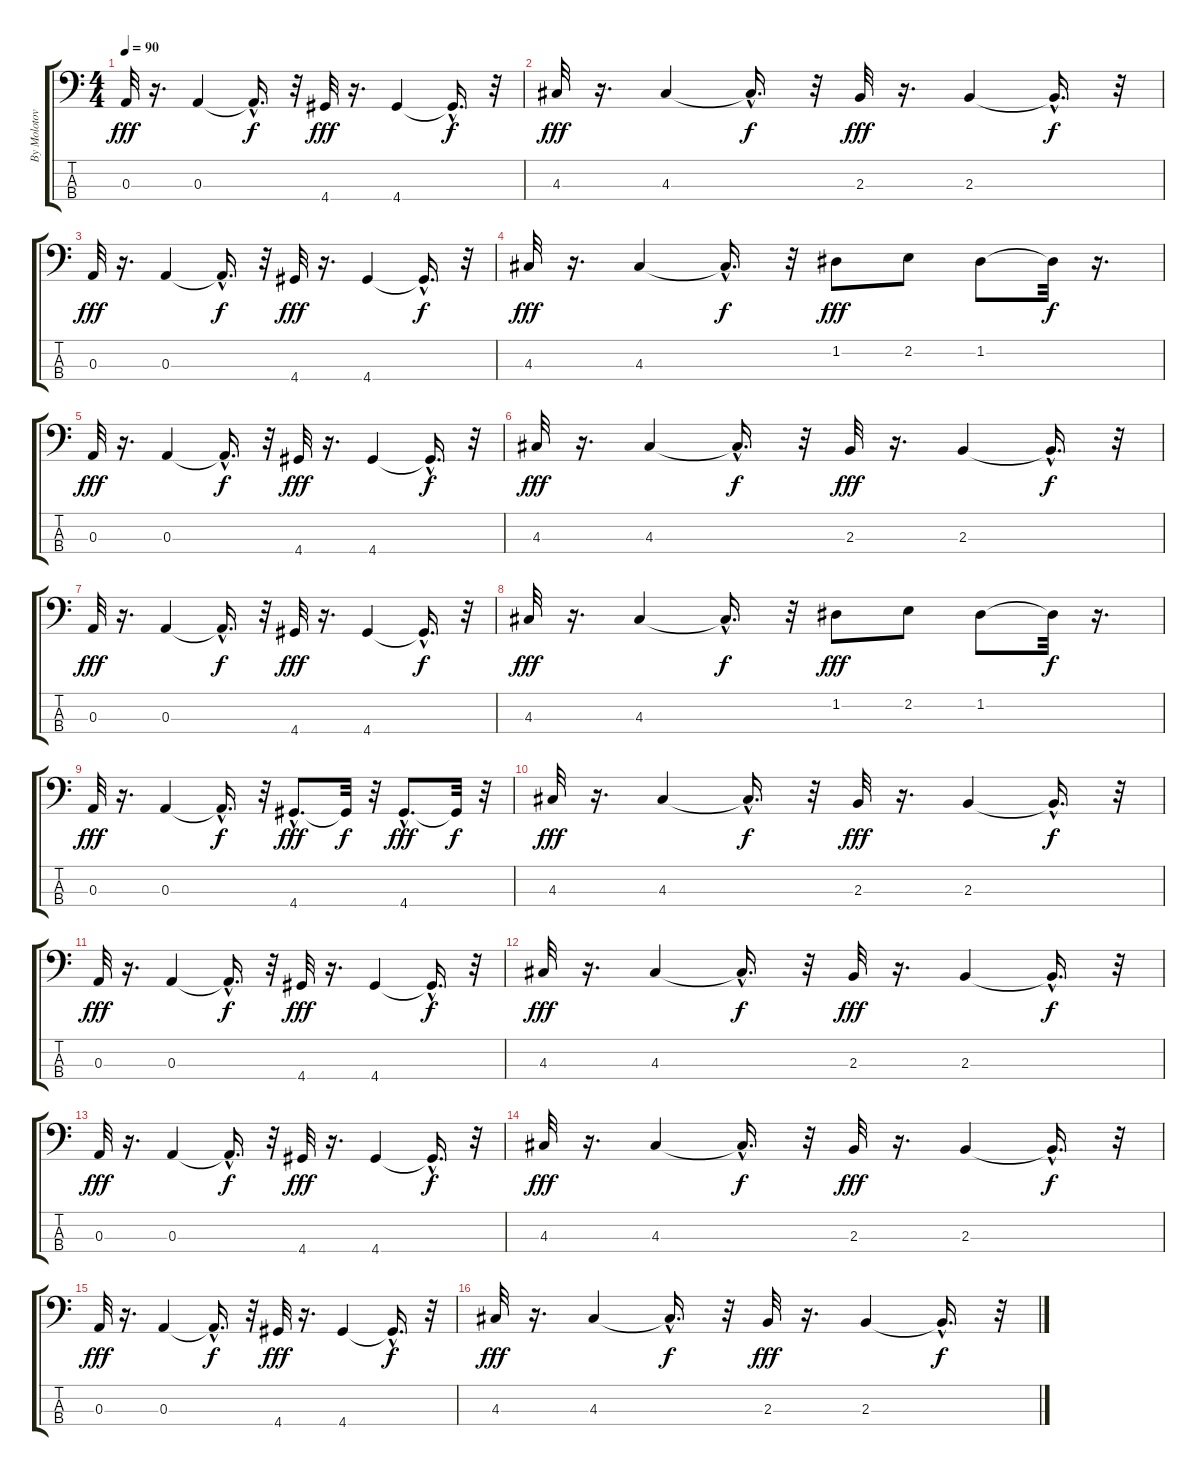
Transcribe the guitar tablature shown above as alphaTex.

\track ("By Molotov" "By Molotov") {instrument acousticbass}
\staff {score tabs}
\tuning (G2 D2 A1 E1) {hide}
\ts (4 4)
\tempo 90
\clef f4
\ks c
0.3.32{dy fff} r.16{d} 0.3.4 0.3{hac t}.16{d dy f} r.32 4.4.32{dy fff} r.16{d} 4.4.4 4.4{hac t}.16{d dy f} r.32 |
4.3.32{dy fff} r.16{d} 4.3.4 4.3{hac t}.16{d dy f} r.32 2.3.32{dy fff} r.16{d} 2.3.4 2.3{hac t}.16{d dy f} r.32 |
0.3.32{dy fff} r.16{d} 0.3.4 0.3{hac t}.16{d dy f} r.32 4.4.32{dy fff} r.16{d} 4.4.4 4.4{hac t}.16{d dy f} r.32 |
4.3.32{dy fff} r.16{d} 4.3.4 4.3{hac t}.16{d dy f} r.32 1.2.8{dy fff} 2.2.8 1.2.8 1.2{t}.32{dy f} r.16{d} |
0.3.32{dy fff} r.16{d} 0.3.4 0.3{hac t}.16{d dy f} r.32 4.4.32{dy fff} r.16{d} 4.4.4 4.4{hac t}.16{d dy f} r.32 |
4.3.32{dy fff} r.16{d} 4.3.4 4.3{hac t}.16{d dy f} r.32 2.3.32{dy fff} r.16{d} 2.3.4 2.3{hac t}.16{d dy f} r.32 |
0.3.32{dy fff} r.16{d} 0.3.4 0.3{hac t}.16{d dy f} r.32 4.4.32{dy fff} r.16{d} 4.4.4 4.4{hac t}.16{d dy f} r.32 |
4.3.32{dy fff} r.16{d} 4.3.4 4.3{hac t}.16{d dy f} r.32 1.2.8{dy fff} 2.2.8 1.2.8 1.2{t}.32{dy f} r.16{d} |
0.3.32{dy fff} r.16{d} 0.3.4 0.3{hac t}.16{d dy f} r.32 4.4{hac}.8{d dy fff} 4.4{t}.32{dy f} r.32 4.4{hac}.8{d dy fff} 4.4{t}.32{dy f} r.32 |
4.3.32{dy fff} r.16{d} 4.3.4 4.3{hac t}.16{d dy f} r.32 2.3.32{dy fff} r.16{d} 2.3.4 2.3{hac t}.16{d dy f} r.32 |
0.3.32{dy fff} r.16{d} 0.3.4 0.3{hac t}.16{d dy f} r.32 4.4.32{dy fff} r.16{d} 4.4.4 4.4{hac t}.16{d dy f} r.32 |
4.3.32{dy fff} r.16{d} 4.3.4 4.3{hac t}.16{d dy f} r.32 2.3.32{dy fff} r.16{d} 2.3.4 2.3{hac t}.16{d dy f} r.32 |
0.3.32{dy fff} r.16{d} 0.3.4 0.3{hac t}.16{d dy f} r.32 4.4.32{dy fff} r.16{d} 4.4.4 4.4{hac t}.16{d dy f} r.32 |
4.3.32{dy fff} r.16{d} 4.3.4 4.3{hac t}.16{d dy f} r.32 2.3.32{dy fff} r.16{d} 2.3.4 2.3{hac t}.16{d dy f} r.32 |
0.3.32{dy fff} r.16{d} 0.3.4 0.3{hac t}.16{d dy f} r.32 4.4.32{dy fff} r.16{d} 4.4.4 4.4{hac t}.16{d dy f} r.32 |
4.3.32{dy fff} r.16{d} 4.3.4 4.3{hac t}.16{d dy f} r.32 2.3.32{dy fff} r.16{d} 2.3.4 2.3{hac t}.16{d dy f} r.32
